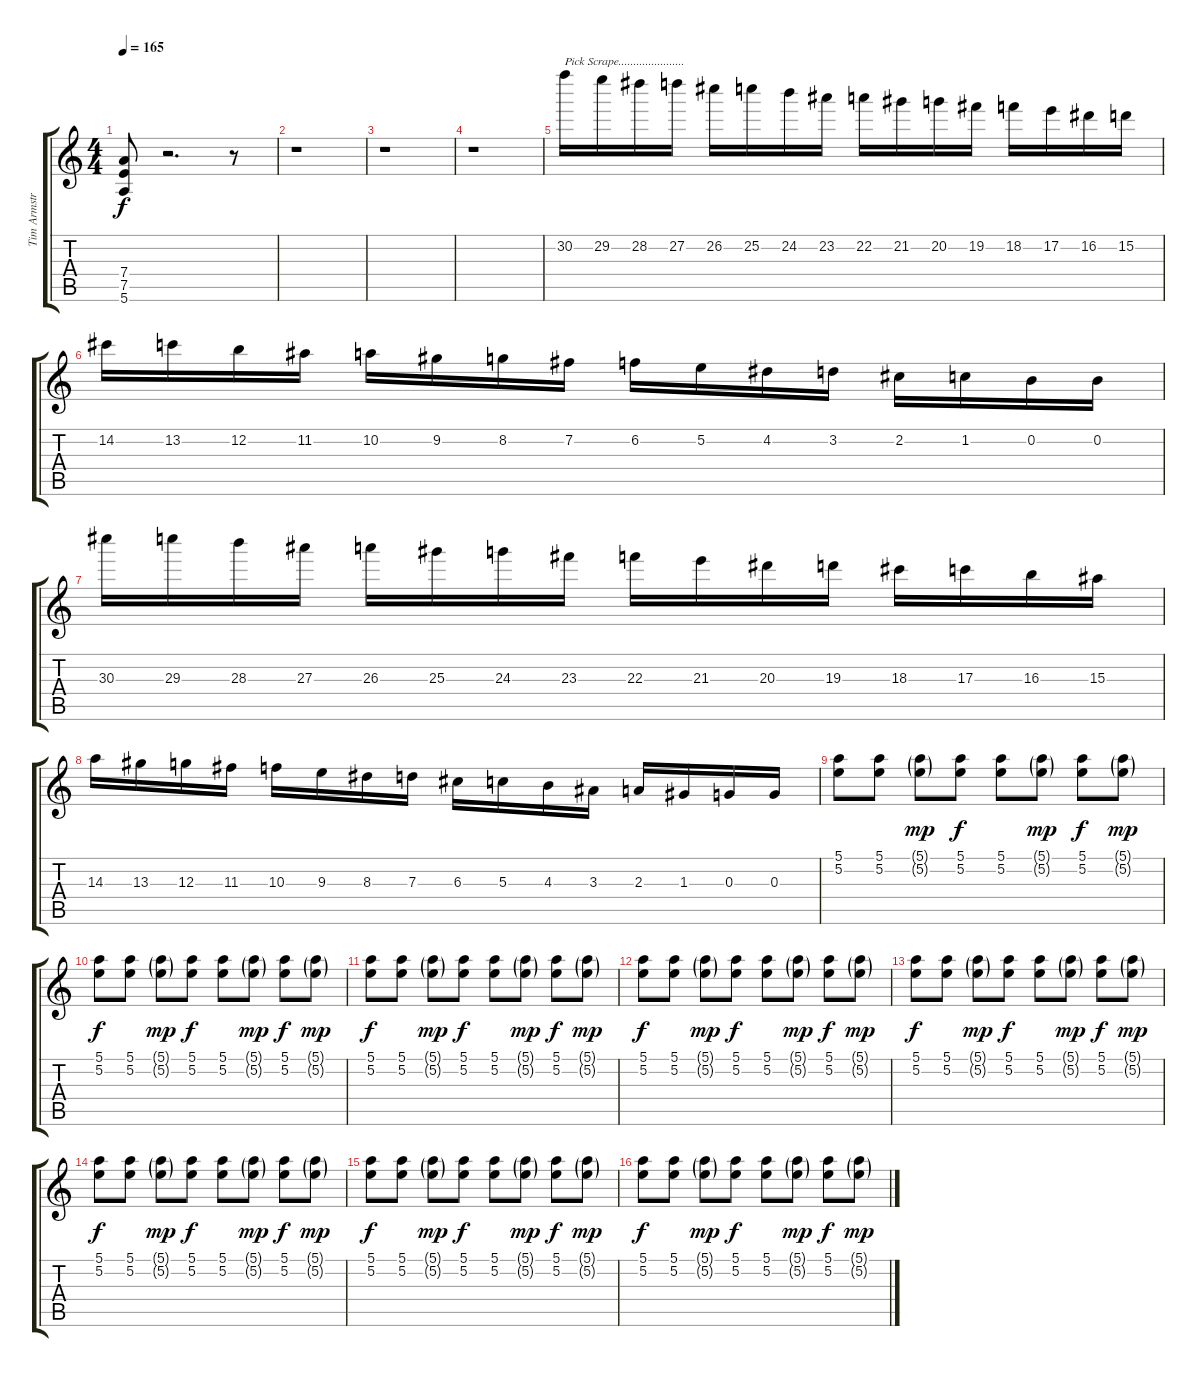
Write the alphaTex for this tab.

\track ("Tim Armstrong - Guitar 1" "Tim Armstr") {instrument distortionguitar}
\staff {score tabs}
\tuning (E4 B3 G3 D3 A2 E2) {hide}
\ts (4 4)
\tempo 165
\clef g2
\ks c
(7.4 7.5 5.6).8{dy f} r.2{d} r.8 |
r.1 |
r.1 |
r.1 |
30.2.16{txt "Pick Scrape......................"} 29.2.16 28.2.16 27.2.16 26.2.16 25.2.16 24.2.16 23.2.16 22.2.16 21.2.16 20.2.16 19.2.16 18.2.16 17.2.16 16.2.16 15.2.16 |
14.2.16 13.2.16 12.2.16 11.2.16 10.2.16 9.2.16 8.2.16 7.2.16 6.2.16 5.2.16 4.2.16 3.2.16 2.2.16 1.2.16 0.2.16 0.2.16 |
30.3.16 29.3.16 28.3.16 27.3.16 26.3.16 25.3.16 24.3.16 23.3.16 22.3.16 21.3.16 20.3.16 19.3.16 18.3.16 17.3.16 16.3.16 15.3.16 |
14.3.16 13.3.16 12.3.16 11.3.16 10.3.16 9.3.16 8.3.16 7.3.16 6.3.16 5.3.16 4.3.16 3.3.16 2.3.16 1.3.16 0.3.16 0.3.16 |
(5.1 5.2).8 (5.1 5.2).8 (5.1{g} 5.2{g}).8{dy mp} (5.1 5.2).8{dy f} (5.1 5.2).8 (5.1{g} 5.2{g}).8{dy mp} (5.1 5.2).8{dy f} (5.1{g} 5.2{g}).8{dy mp} |
(5.1 5.2).8{dy f} (5.1 5.2).8 (5.1{g} 5.2{g}).8{dy mp} (5.1 5.2).8{dy f} (5.1 5.2).8 (5.1{g} 5.2{g}).8{dy mp} (5.1 5.2).8{dy f} (5.1{g} 5.2{g}).8{dy mp} |
(5.1 5.2).8{dy f} (5.1 5.2).8 (5.1{g} 5.2{g}).8{dy mp} (5.1 5.2).8{dy f} (5.1 5.2).8 (5.1{g} 5.2{g}).8{dy mp} (5.1 5.2).8{dy f} (5.1{g} 5.2{g}).8{dy mp} |
(5.1 5.2).8{dy f} (5.1 5.2).8 (5.1{g} 5.2{g}).8{dy mp} (5.1 5.2).8{dy f} (5.1 5.2).8 (5.1{g} 5.2{g}).8{dy mp} (5.1 5.2).8{dy f} (5.1{g} 5.2{g}).8{dy mp} |
(5.1 5.2).8{dy f} (5.1 5.2).8 (5.1{g} 5.2{g}).8{dy mp} (5.1 5.2).8{dy f} (5.1 5.2).8 (5.1{g} 5.2{g}).8{dy mp} (5.1 5.2).8{dy f} (5.1{g} 5.2{g}).8{dy mp} |
(5.1 5.2).8{dy f} (5.1 5.2).8 (5.1{g} 5.2{g}).8{dy mp} (5.1 5.2).8{dy f} (5.1 5.2).8 (5.1{g} 5.2{g}).8{dy mp} (5.1 5.2).8{dy f} (5.1{g} 5.2{g}).8{dy mp} |
(5.1 5.2).8{dy f} (5.1 5.2).8 (5.1{g} 5.2{g}).8{dy mp} (5.1 5.2).8{dy f} (5.1 5.2).8 (5.1{g} 5.2{g}).8{dy mp} (5.1 5.2).8{dy f} (5.1{g} 5.2{g}).8{dy mp} |
(5.1 5.2).8{dy f} (5.1 5.2).8 (5.1{g} 5.2{g}).8{dy mp} (5.1 5.2).8{dy f} (5.1 5.2).8 (5.1{g} 5.2{g}).8{dy mp} (5.1 5.2).8{dy f} (5.1{g} 5.2{g}).8{dy mp}
